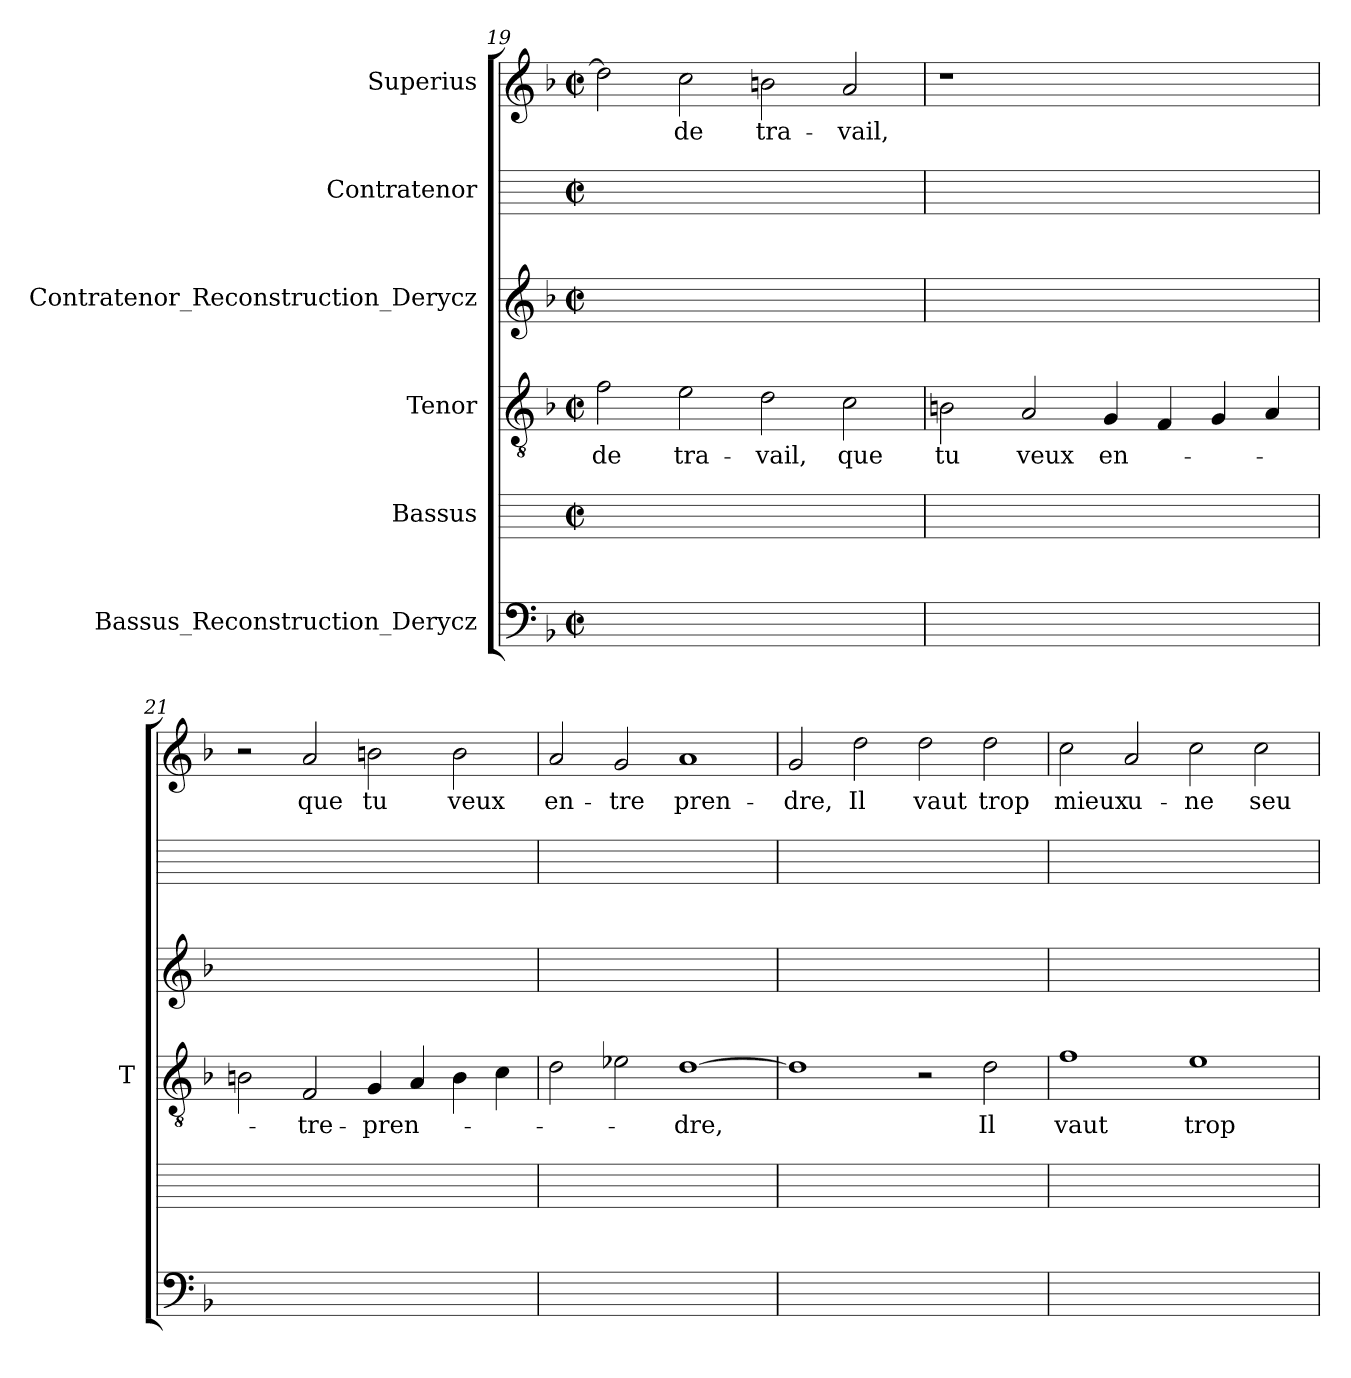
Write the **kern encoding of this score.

**kern	**kern	**kern	**text	**kern	**kern	**kern	**text
*part6	*part5	*part4	*part4	*part3	*part2	*part1	*part1
*staff6	*staff5	*staff4	*staff4	*staff3	*staff2	*staff1	*staff1
*I"Bassus_Reconstruction_Derycz	*I"Bassus	*I"Tenor	*	*I"Contratenor_Reconstruction_Derycz	*I"Contratenor	*I"Superius	*
*	*	*I'T	*	*	*	*	*
*clefF4	*	*clefGv2	*	*clefG2	*	*clefG2	*
*k[b-]	*	*k[b-]	*	*k[b-]	*	*k[b-]	*
*F:	*	*F:	*	*F:	*	*F:	*
*M2/2	*M2/2	*M2/2	*	*M2/2	*M2/2	*M2/2	*
*met(c|)	*met(c|)	*met(c|)	*	*met(c|)	*met(c|)	*met(c|)	*
=19	=19	=19	=19	=19	=19	=19	=19
0ryy	0ryy	2f	-de	0ryy	0ryy	2dd]	.
.	.	2e	tra-	.	.	2cc	-de
.	.	2d	-vail,	.	.	2b	tra-
.	.	2c	-que	.	.	2a	-vail,
!!LO:PB:g=z
=20	=20	=20	=20	=20	=20	=20	=20
0ryy	0ryy	2B	-tu	0ryy	0ryy	1r	.
.	.	2A	-veux	.	.	.	.
.	.	4G	en-	.	.	1ryy	.
.	.	4F	.	.	.	.	.
.	.	4G	.	.	.	.	.
.	.	4A	.	.	.	.	.
=21	=21	=21	=21	=21	=21	=21	=21
0ryy	0ryy	2B	.	0ryy	0ryy	2r	.
.	.	2F	tre-	.	.	2a	-que
.	.	4G	pren-	.	.	2b	-tu
.	.	4A	.	.	.	.	.
.	.	4B	.	.	.	2b	-veux
.	.	4c	.	.	.	.	.
=22	=22	=22	=22	=22	=22	=22	=22
0ryy	0ryy	2d	.	0ryy	0ryy	2a	en-
.	.	2e-X	.	.	.	2g	-tre
.	.	[1d	-dre,	.	.	1a	pren-
=23	=23	=23	=23	=23	=23	=23	=23
0ryy	0ryy	1d]	.	0ryy	0ryy	2g	-dre,
.	.	.	.	.	.	2dd	-Il
.	.	2r	.	.	.	2dd	-vaut
.	.	2d	-Il	.	.	2dd	-trop
!!LO:PB:g=z
=24	=24	=24	=24	=24	=24	=24	=24
0ryy	0ryy	1f	-vaut	0ryy	0ryy	2cc	-mieux
.	.	.	.	.	.	2a	u-
.	.	1e	-trop	.	.	2cc	-ne
.	.	.	.	.	.	2cc	seu-
=	=	=	=	=	=	=	=
*-	*-	*-	*-	*-	*-	*-	*-
